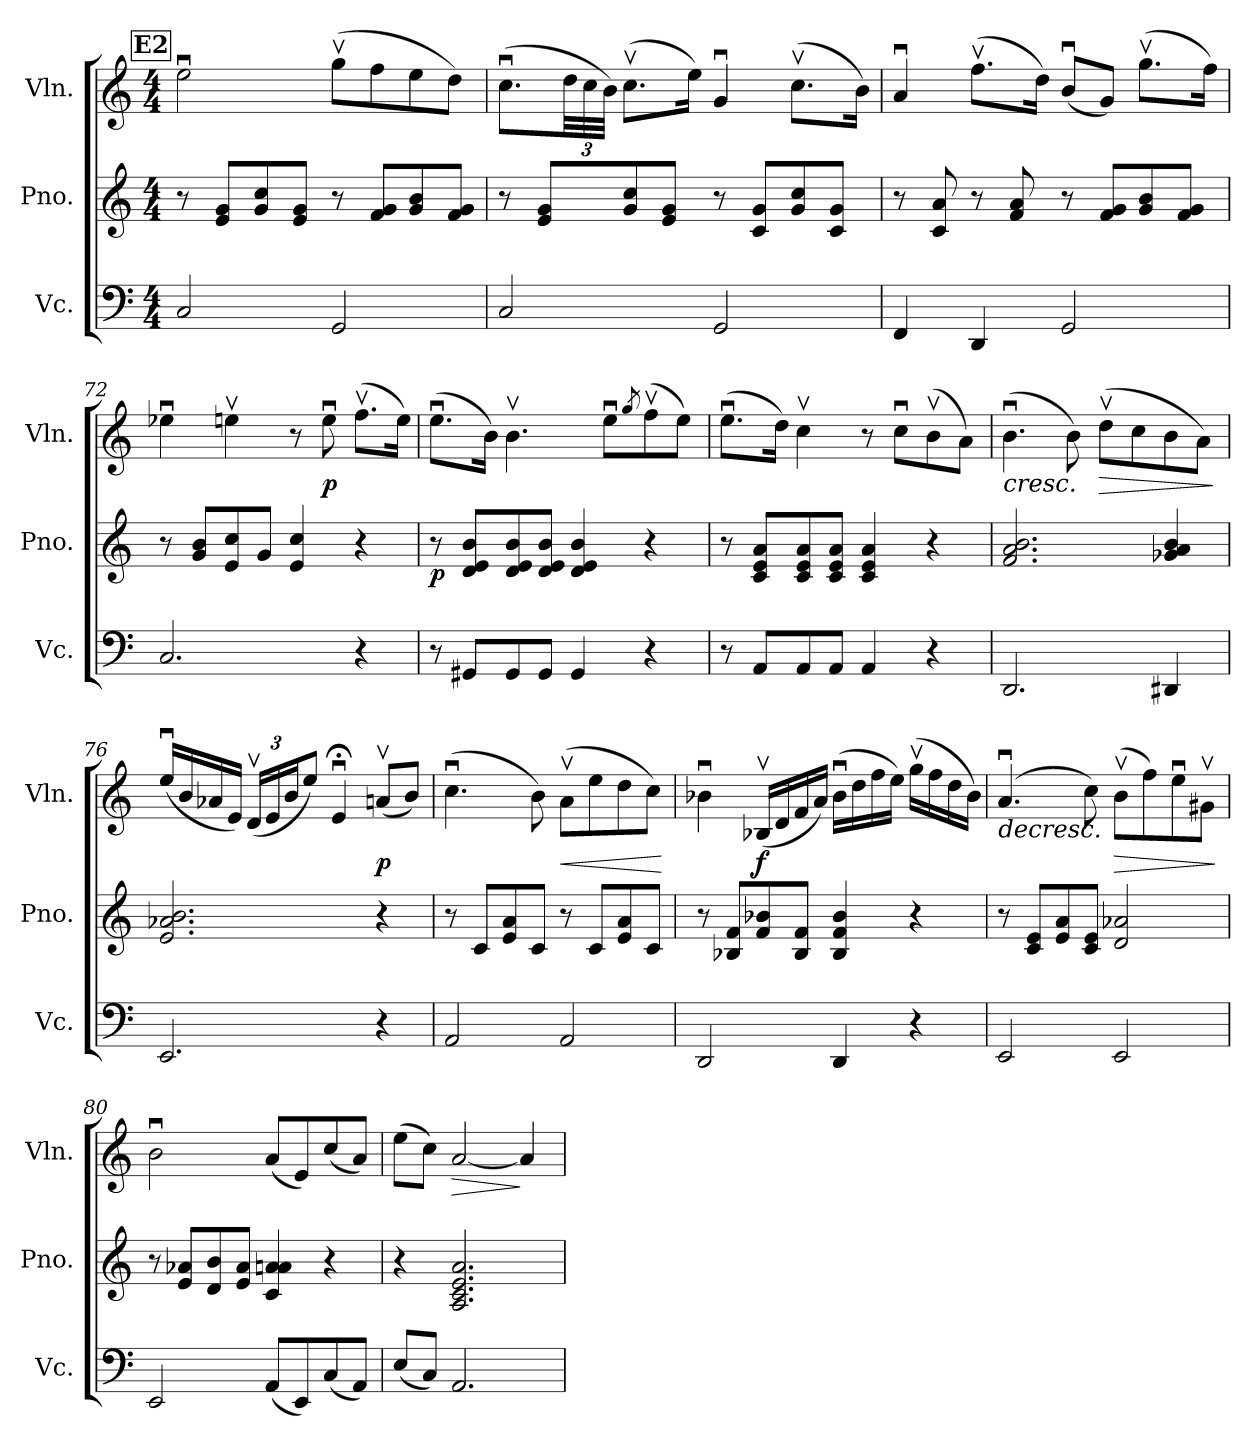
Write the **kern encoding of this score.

**kern	**kern	**dynam	**kern	**dynam
*part3	*part2	*part2	*part1	*part1
*staff3	*staff2	*staff2	*staff1	*staff1
*I"Vc.	*I"Pno.	*	*I"Vln.	*
*I'Vc.	*I'Pno.	*	*I'Vln.	*
*clefF4	*clefG2	*	*clefG2	*
*k[]	*k[]	*	*k[]	*
*M4/4	*M4/4	*	*M4/4	*
!!LO:REH:place=s1:a:B:fs=11:t=E2
=69	=69	=69	=69	=69
2C/	8r	.	2eeu\	.
.	8e/ 8g/L	.	.	.
.	8g/ 8cc/	.	.	.
.	8e/ 8g/J	.	.	.
2GG/	8r	.	(8ggv\L	.
.	8f/ 8g/L	.	8ff\	.
.	8g/ 8b/	.	8ee\	.
.	8f/ 8g/J	.	8dd\J)	.
=70	=70	=70	=70	=70
2C/	8r	.	(8.ccu\L	.
.	8e/ 8g/L	.	.	.
*	*	*	*Xbrackettup	*
.	.	.	48dd\LL	.
.	.	.	48cc\	.
.	.	.	48b\JJJ)	.
.	8g/ 8cc/	.	(8.ccv\L	.
.	8e/ 8g/J	.	.	.
.	.	.	16ee\Jk)	.
2GG/	8r	.	4gu/	.
.	8c/ 8g/L	.	.	.
.	8g/ 8cc/	.	(8.ccv\L	.
.	8c/ 8g/J	.	.	.
.	.	.	16b\Jk)	.
=71	=71	=71	=71	=71
4FF/	8r	.	4au/	.
.	8c/ 8a/	.	.	.
4DD/	8r	.	(8.ffv\L	.
.	8f/ 8a/	.	.	.
.	.	.	16dd\Jk)	.
2GG/	8r	.	(8bu/L	.
.	8f/ 8g/L	.	8g/J)	.
.	8g/ 8b/	.	(8.ggv\L	.
.	8f/ 8g/J	.	.	.
.	.	.	16ff\Jk)	.
=72	=72	=72	=72	=72
2.C/	8r	.	4ee-Xu\	.
.	8g/ 8b/L	.	.	.
.	8e/ 8cc/	.	4eenv\	.
.	8g/J	.	.	.
.	4e/ 4cc/	.	8r	.
!	!	!	!	!LO:DY:b
.	.	.	8eeu\	p
4r	4r	.	(8.ffv\L	.
.	.	.	16ee\Jk)	.
!!LO:LB:g=z
=73	=73	=73	=73	=73
!	!	!LO:DY:b	!	!
8r	8r	p	(8.eeu\L	.
8GG#X/L	8d/ 8e/ 8b/L	.	.	.
.	.	.	16b\Jk)	.
8GG#/	8d/ 8e/ 8b/	.	4.bv\	.
8GG#/J	8d/ 8e/ 8b/J	.	.	.
4GG#/	4d/ 4e/ 4b/	.	.	.
.	.	.	8eeu\L	.
.	.	.	8qgg/	.
4r	4r	.	(8ffv\	.
.	.	.	8ee\J)	.
=74	=74	=74	=74	=74
8r	8r	.	(8.eeu\L	.
8AA/L	8c/ 8e/ 8a/L	.	.	.
.	.	.	16dd\Jk)	.
8AA/	8c/ 8e/ 8a/	.	4ccv\	.
8AA/J	8c/ 8e/ 8a/J	.	.	.
4AA/	4c/ 4e/ 4a/	.	8r	.
.	.	.	8ccu\L	.
4r	4r	.	(8bv\	.
.	.	.	8a\J)	.
=75	=75	=75	=75	=75
!	!	!	!	!LO:HP:b
2.DD/	2.f/ 2.a/ 2.b/	.	(4.bu\	<
.	.	.	8b\)	.
!	!	!	!	!LO:HP:b
.	.	.	(8ddv\L	>
.	.	.	8cc\	.
4DD#X/	4g-X/ 4a/ 4b/	.	8b\	.
.	.	.	8a\J)	.
.	.	.	.	[ ]
=76	=76	=76	=76	=76
2.EE/	2.e/ 2.a-X/ 2.b/	.	(16eeu/LL	.
.	.	.	16b/	.
.	.	.	16a-X/	.
.	.	.	16e/JJ)	.
.	.	.	(24dv/LL	.
.	.	.	24e/	.
.	.	.	24b/J	.
.	.	.	8ee/J)	.
.	.	.	4e;<u/	.
!	!	!	!	!LO:DY:b
4r	4r	.	(8anv/L	p
.	.	.	8b/J)	.
!!LO:LB:g=z
=77	=77	=77	=77	=77
2AA/	8r	.	(4.ccu\	.
.	8c/L	.	.	.
.	8e/ 8a/	.	.	.
.	8c/J	.	8b\)	.
!	!	!	!	!LO:HP:b
2AA/	8r	.	(8av\L	<
.	8c/L	.	8ee\	.
.	8e/ 8a/	.	8dd\	.
.	8c/J	.	8cc\J)	.
.	.	.	.	[
=78	=78	=78	=78	=78
2DD/	8r	.	4b-Xu\	.
.	8B-X/ 8f/L	.	.	.
!	!	!	!	!LO:DY:b
.	8f/ 8b-X/	.	(16B-Xv/LL	f
.	.	.	16d/	.
.	8B-/ 8f/J	.	16f/	.
.	.	.	16a/JJ)	.
4DD/	4B-/ 4f/ 4b-/	.	(16b-u\LL	.
.	.	.	16dd\	.
.	.	.	16ff\	.
.	.	.	16ee\JJ)	.
4r	4r	.	(16ggv\LL	.
.	.	.	16ff\	.
.	.	.	16dd\	.
.	.	.	16b-\JJ)	.
=79	=79	=79	=79	=79
!	!	!	!	!LO:HP:b
2EE/	8r	.	(4.au/	>
.	8c/ 8e/L	.	.	.
.	8e/ 8a/	.	.	.
.	8c/ 8e/J	.	8cc\)	.
!	!	!	!	!LO:HP:b
2EE/	2d/ 2a-X/	.	(8bv\L	>
.	.	.	8ff\)	.
.	.	.	8eeu\	.
.	.	.	8g#Xv\J	.
.	.	.	.	] ]
=80	=80	=80	=80	=80
2EE/	8r	.	2bu\	.
.	8e/ 8a-X/L	.	.	.
.	8d/ 8b/	.	.	.
.	8e/ 8a-/J	.	.	.
(8AA/L	4c/ 4a-/ 4an/	.	(8a/L	.
8EE/)	.	.	8e/)	.
(8C/	4r	.	(8cc/	.
8AA/J)	.	.	8a/J)	.
=81	=81	=81	=81	=81
(8E/L	4r	.	(8ee\L	.
8C/J)	.	.	8cc\J)	.
!	!	!	!	!LO:HP:b
2.AA/	2.A/ 2.c/ 2.e/ 2.a/	.	[2a/	>
.	.	.	4a/]	]
=	=	=	=	=
*-	*-	*-	*-	*-
